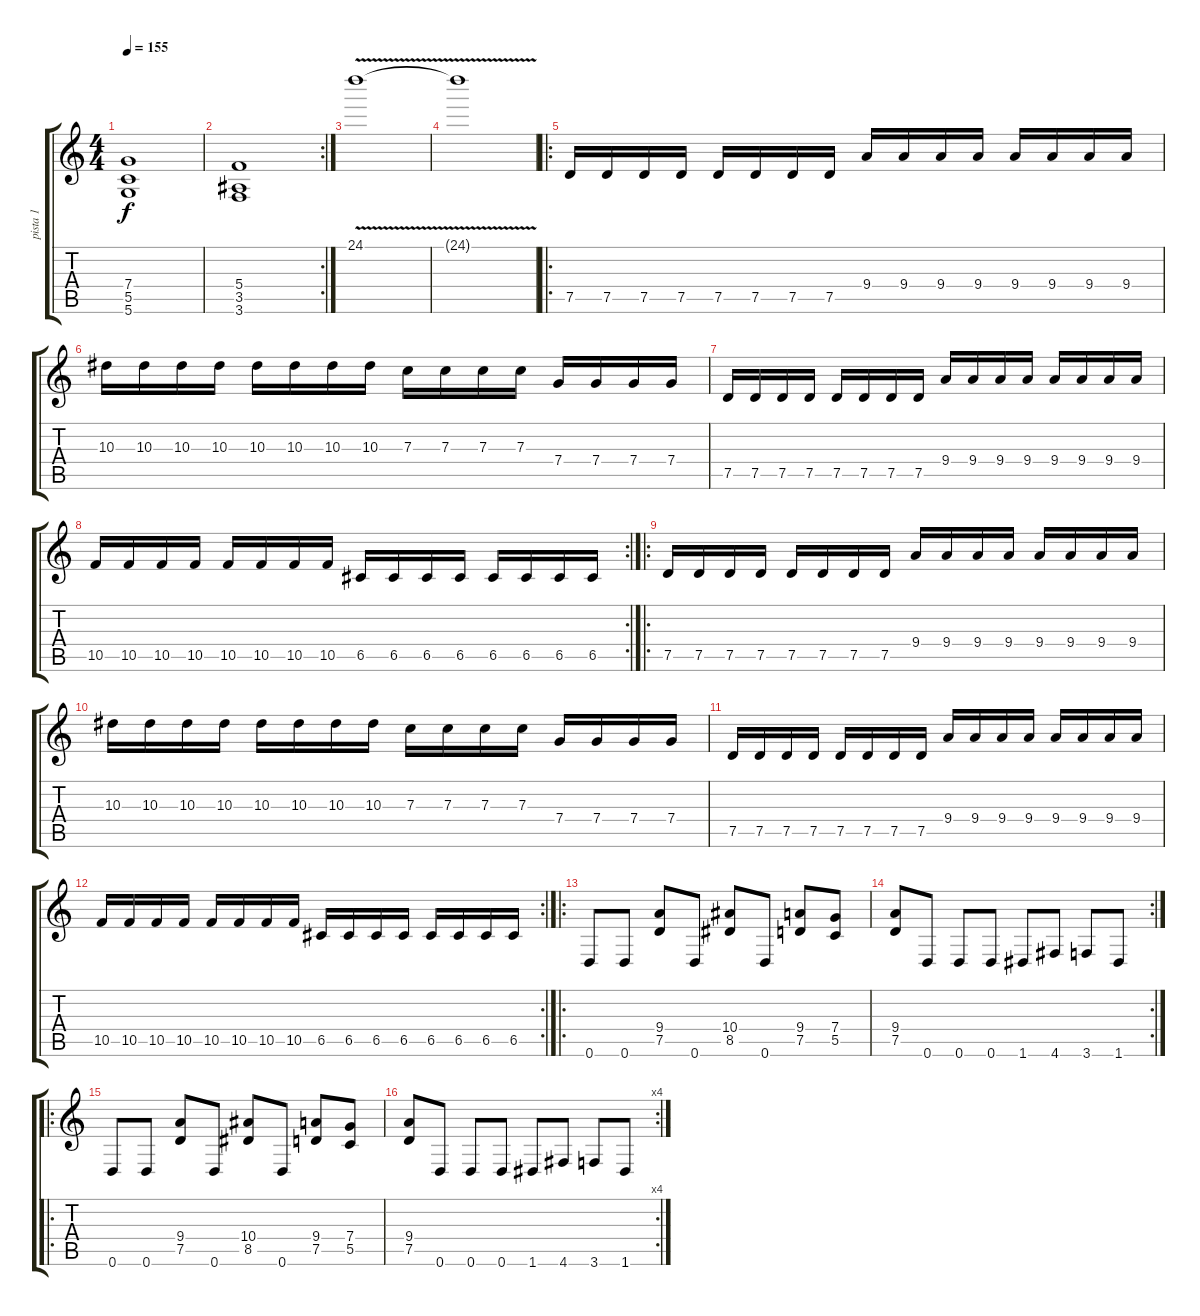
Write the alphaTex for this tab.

\track ("pista 1" "pista 1") {instrument distortionguitar}
\staff {score tabs}
\tuning (D4 A3 F3 C3 G2 D2) {hide}
\ts (4 4)
\tempo 155
\clef g2
\ks c
(7.4 5.5 5.6).1{dy f} |
\rc 2
(5.4 3.5 3.6).1 |
24.1{v}.1 |
24.1{t}.1 |
\ro
7.5.16 7.5.16 7.5.16 7.5.16 7.5.16 7.5.16 7.5.16 7.5.16 9.4.16 9.4.16 9.4.16 9.4.16 9.4.16 9.4.16 9.4.16 9.4.16 |
10.3.16 10.3.16 10.3.16 10.3.16 10.3.16 10.3.16 10.3.16 10.3.16 7.3.16 7.3.16 7.3.16 7.3.16 7.4.16 7.4.16 7.4.16 7.4.16 |
7.5.16 7.5.16 7.5.16 7.5.16 7.5.16 7.5.16 7.5.16 7.5.16 9.4.16 9.4.16 9.4.16 9.4.16 9.4.16 9.4.16 9.4.16 9.4.16 |
\rc 2
10.5.16 10.5.16 10.5.16 10.5.16 10.5.16 10.5.16 10.5.16 10.5.16 6.5.16 6.5.16 6.5.16 6.5.16 6.5.16 6.5.16 6.5.16 6.5.16 |
\ro
7.5.16 7.5.16 7.5.16 7.5.16 7.5.16 7.5.16 7.5.16 7.5.16 9.4.16 9.4.16 9.4.16 9.4.16 9.4.16 9.4.16 9.4.16 9.4.16 |
10.3.16 10.3.16 10.3.16 10.3.16 10.3.16 10.3.16 10.3.16 10.3.16 7.3.16 7.3.16 7.3.16 7.3.16 7.4.16 7.4.16 7.4.16 7.4.16 |
7.5.16 7.5.16 7.5.16 7.5.16 7.5.16 7.5.16 7.5.16 7.5.16 9.4.16 9.4.16 9.4.16 9.4.16 9.4.16 9.4.16 9.4.16 9.4.16 |
\rc 2
10.5.16 10.5.16 10.5.16 10.5.16 10.5.16 10.5.16 10.5.16 10.5.16 6.5.16 6.5.16 6.5.16 6.5.16 6.5.16 6.5.16 6.5.16 6.5.16 |
\ro
0.6.8 0.6.8 (9.4 7.5).8 0.6.8 (10.4 8.5).8 0.6.8 (9.4 7.5).8 (7.4 5.5).8 |
\rc 2
(9.4 7.5).8 0.6.8 0.6.8 0.6.8 1.6.8 4.6.8 3.6.8 1.6.8 |
\ro
0.6.8 0.6.8 (9.4 7.5).8 0.6.8 (10.4 8.5).8 0.6.8 (9.4 7.5).8 (7.4 5.5).8 |
\rc 4
(9.4 7.5).8 0.6.8 0.6.8 0.6.8 1.6.8 4.6.8 3.6.8 1.6.8
